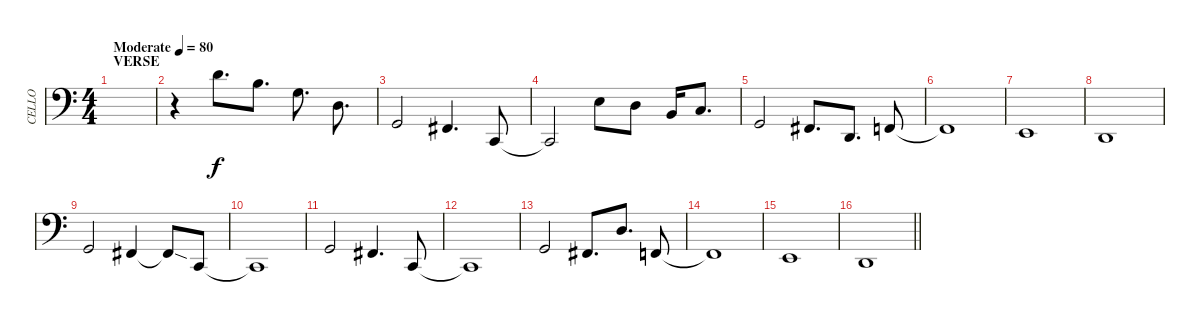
\track ("CELLO" "CELLO") {instrument cello}
\staff {score}
\tuning (G2 D2 A1 E1) {hide}
\ts (4 4)
\section ("" "VERSE")
\tempo (80 "Moderate")
\clef f4
\ks c
|
r.4 19.1.8{d} 21.2.8{d} 22.3.8{d} 22.4.8{d} |
0.1.2 14.4.4{d} 3.3.8 |
3.3{t}.2 24.4.8 22.4.8 4.1.16 5.1.8{d} |
0.1.2 14.4.8{d} 0.2.8{d} 3.2.8 |
3.2{t}.1 |
2.2.1 |
0.2.1 |
0.1.2 4.2.4 4.2{sod t}.8 3.3.8 |
3.3{t}.1 |
0.1.2 4.2.4{d} 3.3.8 |
3.3{t}.1 |
0.1.2 4.2.8{d} 7.1.8{d} 3.2.8 |
3.2{t}.1 |
2.2.1 |
\barLineRight lightlight
0.2.1
